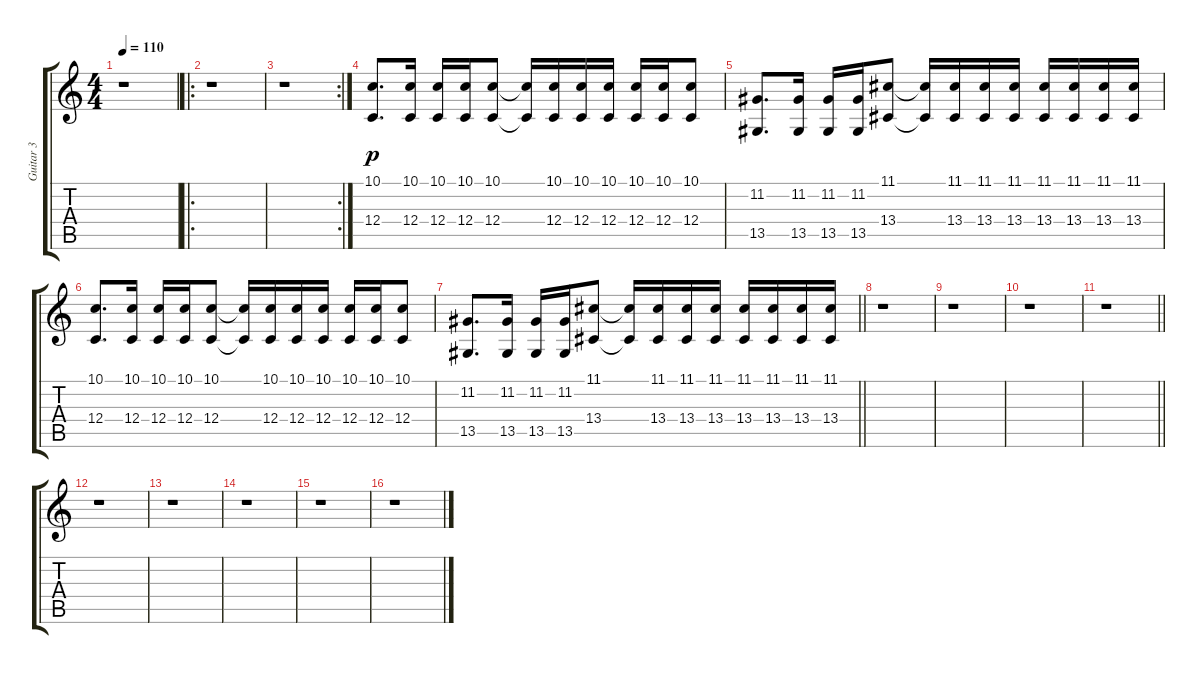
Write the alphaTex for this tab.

\track ("Guitar 3" "Guitar 3") {instrument lead2sawtooth}
\staff {score tabs}
\tuning (D4 A3 F3 C3 G2 D2) {hide}
\ts (4 4)
\tempo 110
\clef g2
\ks c
r.1{dy p instrument lead2sawtooth} |
\ro
r.1 |
\rc 2
r.1 |
(10.1 12.4).8{d} (10.1 12.4).16 (10.1 12.4).16 (10.1 12.4).16 (10.1 12.4).8 (10.1{t} 12.4{t}).16 (10.1 12.4).16 (10.1 12.4).16 (10.1 12.4).16 (10.1 12.4).16 (10.1 12.4).16 (10.1 12.4).8 |
(11.2 13.5).8{d} (11.2 13.5).16 (11.2 13.5).16 (11.2 13.5).16 (11.1 13.4).8 (11.1{t} 13.4{t}).16 (11.1 13.4).16 (11.1 13.4).16 (11.1 13.4).16 (11.1 13.4).16 (11.1 13.4).16 (11.1 13.4).16 (11.1 13.4).16 |
(10.1 12.4).8{d} (10.1 12.4).16 (10.1 12.4).16 (10.1 12.4).16 (10.1 12.4).8 (10.1{t} 12.4{t}).16 (10.1 12.4).16 (10.1 12.4).16 (10.1 12.4).16 (10.1 12.4).16 (10.1 12.4).16 (10.1 12.4).8 |
\barLineRight lightlight
(11.2 13.5).8{d} (11.2 13.5).16 (11.2 13.5).16 (11.2 13.5).16 (11.1 13.4).8 (11.1{t} 13.4{t}).16 (11.1 13.4).16 (11.1 13.4).16 (11.1 13.4).16 (11.1 13.4).16 (11.1 13.4).16 (11.1 13.4).16 (11.1 13.4).16 |
r.1 |
r.1 |
r.1 |
\barLineRight lightlight
r.1 |
r.1 |
r.1 |
r.1 |
r.1 |
r.1
